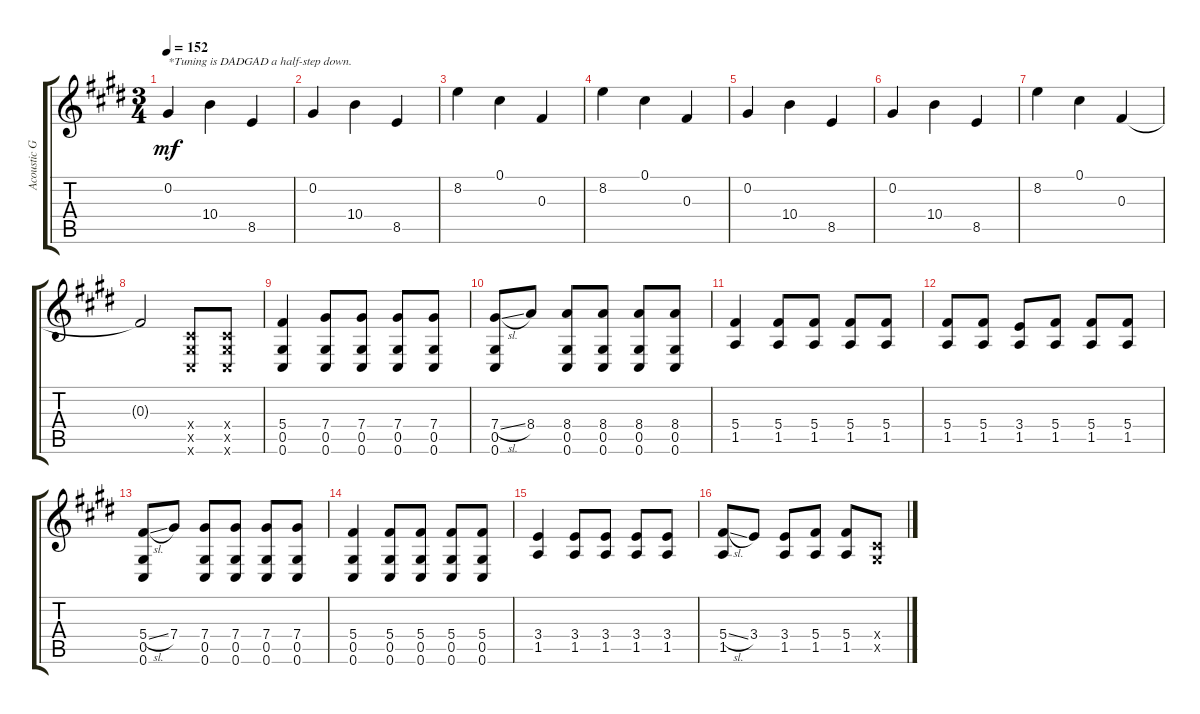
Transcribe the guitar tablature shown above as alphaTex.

\track ("Acoustic Guitar" "Acoustic G") {instrument acousticguitarsteel}
\staff {score tabs}
\tuning (Db4 Ab3 Gb3 Db3 Ab2 Db2) {hide}
\ts (3 4)
\tempo 152
\clef g2
\ks c#minor
0.2.4{txt "*Tuning is DADGAD a half-step down." dy mf instrument acousticguitarsteel} 10.4.4 8.5.4 |
0.2.4 10.4.4 8.5.4 |
8.2.4 0.1.4 0.3.4 |
8.2.4 0.1.4 0.3.4 |
0.2.4 10.4.4 8.5.4 |
0.2.4 10.4.4 8.5.4 |
8.2.4 0.1.4 0.3.4 |
0.3{t}.2 (0.4{x} 0.5{x} 0.6{x}).8 (0.4{x} 0.5{x} 0.6{x}).8 |
(5.4 0.5 0.6).4 (7.4 0.5 0.6).8 (7.4 0.5 0.6).8 (7.4 0.5 0.6).8 (7.4 0.5 0.6).8 |
(7.4{sl} 0.5 0.6).8 8.4.8 (8.4 0.5 0.6).8 (8.4 0.5 0.6).8 (8.4 0.5 0.6).8 (8.4 0.5 0.6).8 |
(5.4 1.5).4 (5.4 1.5).8 (5.4 1.5).8 (5.4 1.5).8 (5.4 1.5).8 |
(5.4 1.5).8 (5.4 1.5).8 (3.4 1.5).8 (5.4 1.5).8 (5.4 1.5).8 (5.4 1.5).8 |
(5.4{sl} 0.5 0.6).8 7.4.8 (7.4 0.5 0.6).8 (7.4 0.5 0.6).8 (7.4 0.5 0.6).8 (7.4 0.5 0.6).8 |
(5.4 0.5 0.6).4 (5.4 0.5 0.6).8 (5.4 0.5 0.6).8 (5.4 0.5 0.6).8 (5.4 0.5 0.6).8 |
(3.4 1.5).4 (3.4 1.5).8 (3.4 1.5).8 (3.4 1.5).8 (3.4 1.5).8 |
(5.4{sl} 1.5).8 3.4.8 (3.4 1.5).8 (5.4 1.5).8 (5.4 1.5).8 (0.4{x} 0.5{x}).8
